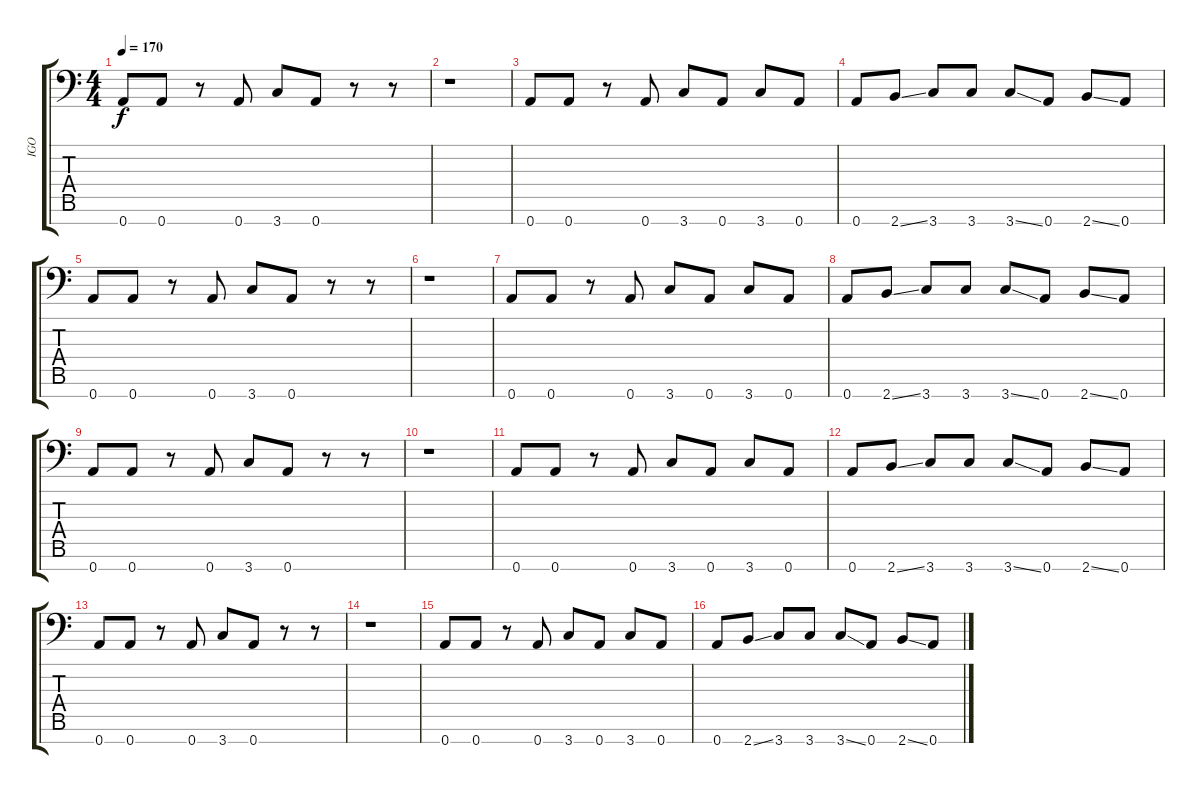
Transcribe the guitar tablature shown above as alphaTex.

\track ("IGO" "IGO") {instrument overdrivenguitar}
\staff {score tabs}
\tuning (D4 A3 F3 C3 G2 D2 A1) {hide}
\ts (4 4)
\tempo 170
\clef f4
\ks c
0.7.8{dy f instrument overdrivenguitar} 0.7.8 r.8 0.7.8 3.7.8 0.7.8 r.8 r.8 |
r.1 |
0.7.8 0.7.8 r.8 0.7.8 3.7.8 0.7.8 3.7.8 0.7.8 |
0.7.8 2.7{ss}.8 3.7.8 3.7.8 3.7{ss}.8 0.7.8 2.7{ss}.8 0.7.8 |
0.7.8 0.7.8 r.8 0.7.8 3.7.8 0.7.8 r.8 r.8 |
r.1 |
0.7.8 0.7.8 r.8 0.7.8 3.7.8 0.7.8 3.7.8 0.7.8 |
0.7.8 2.7{ss}.8 3.7.8 3.7.8 3.7{ss}.8 0.7.8 2.7{ss}.8 0.7.8 |
0.7.8 0.7.8 r.8 0.7.8 3.7.8 0.7.8 r.8 r.8 |
r.1 |
0.7.8 0.7.8 r.8 0.7.8 3.7.8 0.7.8 3.7.8 0.7.8 |
0.7.8 2.7{ss}.8 3.7.8 3.7.8 3.7{ss}.8 0.7.8 2.7{ss}.8 0.7.8 |
0.7.8 0.7.8 r.8 0.7.8 3.7.8 0.7.8 r.8 r.8 |
r.1 |
0.7.8 0.7.8 r.8 0.7.8 3.7.8 0.7.8 3.7.8 0.7.8 |
0.7.8 2.7{ss}.8 3.7.8 3.7.8 3.7{ss}.8 0.7.8 2.7{ss}.8 0.7.8
